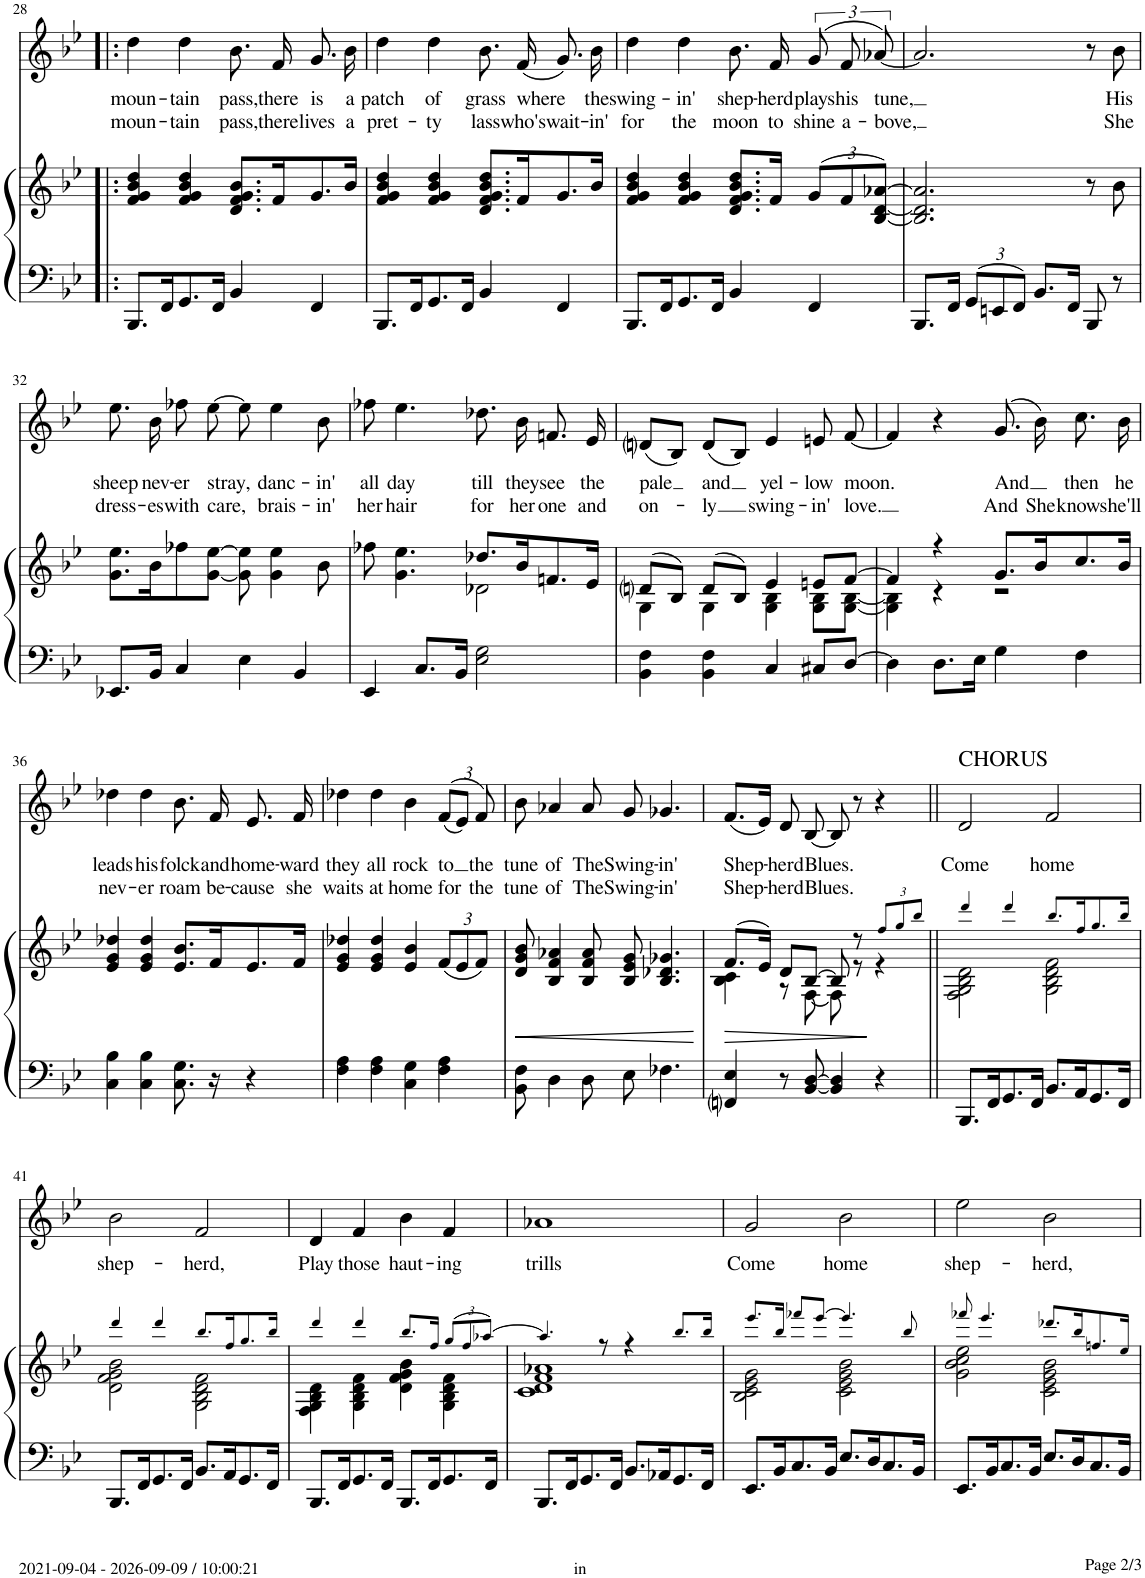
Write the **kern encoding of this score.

**kern	**kern	**dynam	**kern	**text	**text
*part2	*part2	*part2	*part1	*part1	*part1
*staff3	*staff2	*staff2/3	*staff1	*staff1	*staff1
*I"Piano droit	*	*	*I"Traverso	*	*
*I'Pno	*	*	*	*	*
!!LO:PB:g=z
*clefF4	*clefG2	*	*clefG2	*	*
*k[b-e-]	*k[b-e-]	*	*k[b-e-]	*	*
*M2/2	*M2/2	*	*M2/2	*	*
*met(c|)	*met(c|)	*	*met(c|)	*	*
=28!|:	=28!|:	=28!|:	=28!|:	=28!|:	=28!|:
!	!	!	!	!LO:LY:b	!LO:LY:b
8.BBB-/L	4f/ 4g/ 4b-/ 4dd/	.	4dd\	moun-	moun-
16FF/K	.	.	.	.	.
!	!	!	!	!LO:LY:b	!LO:LY:b
8.GG/	4f/ 4g/ 4b-/ 4dd/	.	4dd\	-tain	-tain
16FF/Jk	.	.	.	.	.
!	!	!	!	!LO:LY:b	!LO:LY:b
4BB-/	8.d/ 8.f/ 8.g/ 8.b-/L	.	8.b-\	pass,	pass,
!	!	!	!	!LO:LY:b	!LO:LY:b
.	16f/K	.	16f/	there	there
!	!	!	!	!LO:LY:b	!LO:LY:b
4FF/	8.g/	.	8.g/	is	lives
!	!	!	!	!LO:LY:b	!LO:LY:b
.	16b-/Jk	.	16b-\	a	a
=29	=29	=29	=29	=29	=29
!	!	!	!	!LO:LY:b	!LO:LY:b
8.BBB-/L	4f/ 4g/ 4b-/ 4dd/	.	4dd\	patch	pret-
16FF/K	.	.	.	.	.
!	!	!	!	!LO:LY:b	!LO:LY:b
8.GG/	4f/ 4g/ 4b-/ 4dd/	.	4dd\	of	-ty
16FF/Jk	.	.	.	.	.
!	!	!	!	!LO:LY:b	!LO:LY:b
4BB-/	8.d/ 8.f/ 8.g/ 8.b-/ 8.dd/L	.	8.b-\	grass	lass
!	!	!	!	!LO:LY:b	!LO:LY:b
.	16f/K	.	(16f/	where	who's
!	!	!	!	!	!LO:LY:b
4FF/	8.g/	.	8.g/)	.	wait-
!	!	!	!	!LO:LY:b	!LO:LY:b
.	16b-/Jk	.	16b-\	the	-in'
=30	=30	=30	=30	=30	=30
!	!	!	!	!LO:LY:b	!LO:LY:b
8.BBB-/L	4f/ 4g/ 4b-/ 4dd/	.	4dd\	swing-	for
16FF/K	.	.	.	.	.
!	!	!	!	!LO:LY:b	!LO:LY:b
8.GG/	4f/ 4g/ 4b-/ 4dd/	.	4dd\	-in'	the
16FF/Jk	.	.	.	.	.
!	!	!	!	!LO:LY:b	!LO:LY:b
4BB-/	8.d/ 8.f/ 8.g/ 8.b-/ 8.dd/L	.	8.b-\	shep-	moon
!	!	!	!	!LO:LY:b	!LO:LY:b
.	16f/Jk	.	16f/	-herd	to
*	*Xbrackettup	*	*	*	*
!	!	!	!	!LO:LY:b	!LO:LY:b
4FF/	(>12g/L	.	(>12g/	plays	shine
!	!	!	!	!LO:LY:b	!LO:LY:b
.	12f/	.	12f/	his	a-
!	!	!	!	!LO:LY:b	!LO:LY:b
.	[12B-/ [12d/ [12a-X/J)	.	[12a-X/)	tune,	-bove,
=31	=31	=31	=31	=31	=31
8.BBB-/L	2.B-/] 2.d/] 2.a-/]	.	2.a-/]	.	.
16FF/Jk	.	.	.	.	.
*Xbrackettup	*	*	*	*	*
12GG/L	.	.	.	.	.
12EEn/	.	.	.	.	.
12FF/J	.	.	.	.	.
8.BB-/L	.	.	.	.	.
16FF/Jk	.	.	.	.	.
8BBB-/	8r	.	8r	.	.
!	!	!	!	!LO:LY:b	!LO:LY:b
8r	8b-\	.	8b-\	His	She
!!LO:LB:g=z
=32	=32	=32	=32	=32	=32
!	!	!	!	!LO:LY:b	!LO:LY:b
8.EE-X/L	8.g\ 8.ee-\L	.	8.ee-\	sheep	dress-
!	!	!	!	!LO:LY:b	!LO:LY:b
16BB-/Jk	16b-\K	.	16b-\	nev-	-es
!	!	!	!	!LO:LY:b	!LO:LY:b
4C/	8ff-X\	.	8ff-X\	-er	with
!	!	!	!	!LO:LY:b	!LO:LY:b
.	[8g\ [8ee-\J	.	[8ee-\	stray,	care,
4E-\	8g\] 8ee-\]	.	8ee-\]	.	.
!	!	!	!	!LO:LY:b	!LO:LY:b
.	4g\ 4ee-\	.	4ee-\	danc-	brais-
4BB-/	.	.	.	.	.
!	!	!	!	!LO:LY:b	!LO:LY:b
.	8b-\	.	8b-\	-in'	-in'
=33	=33	=33	=33	=33	=33
*	*^	*	*	*	*
!	!	!	!	!	!LO:LY:b	!LO:LY:b
4EE-/	8ff-X\	2ryy	.	8ff-X\	all	her
!	!	!	!	!	!LO:LY:b	!LO:LY:b
.	4.g\ 4.ee-\	.	.	4.ee-\	day	hair
8.C/L	.	.	.	.	.	.
16BB-/Jk	.	.	.	.	.	.
!	!	!	!	!	!LO:LY:b	!LO:LY:b
2E-\ 2G\	8.dd-X/L	2d-X\	.	8.dd-X\	till	for
!	!	!	!	!	!LO:LY:b	!LO:LY:b
.	16b-/K	.	.	16b-\	they	her
!	!	!	!	!	!LO:LY:b	!LO:LY:b
.	8.fn/	.	.	8.fn/	see	one
!	!	!	!	!	!LO:LY:b	!LO:LY:b
.	16e-/Jk	.	.	16e-/	the	and
=34	=34	=34	=34	=34	=34	=34
!	!	!	!	!	!LO:LY:b	!LO:LY:b
4BB-\ 4F\	(>8dni/L	4G\	.	(8dni/L	pale	on-
.	8B-/J)	.	.	8B-/J)	.	.
!	!	!	!	!	!LO:LY:b	!LO:LY:b
4BB-\ 4F\	(>8d/L	4G\	.	(8d/L	and	-ly
.	8B-/J)	.	.	8B-/J)	.	.
!	!	!	!	!	!LO:LY:b	!LO:LY:b
4C/	4e-/	4G\ 4B-\	.	4e-/	yel-	swing-
!	!	!	!	!	!LO:LY:b	!LO:LY:b
8C#X/L	8en/L	8G\ 8B-\L	.	8en/	-low	-in'
!	!	!	!	!	!LO:LY:b	!LO:LY:b
[8D/J	[8f/J	[8G\ [8B-\J	.	[8f/	moon.	love.
=35	=35	=35	=35	=35	=35	=35
4D\]	4f/]	4G\] 4B-\]	.	4f/]	.	.
8.D\L	4r	4r	.	4r	.	.
16E-\Jk	.	.	.	.	.	.
!	!	!	!	!	!LO:LY:b	!LO:LY:b
4G\	8.g/L	2r	.	(8.g/	And	And
!	!	!	!	!	!	!LO:LY:b
.	16b-/K	.	.	16b-\)	.	She
!	!	!	!	!	!LO:LY:b	!LO:LY:b
4F\	8.cc/	.	.	8.cc\	then	knows
!	!	!	!	!	!LO:LY:b	!LO:LY:b
.	16b-/Jk	.	.	16b-\	he	he'll
*	*v	*v	*	*	*	*
!!LO:LB:g=z
=36	=36	=36	=36	=36	=36
!	!	!	!	!LO:LY:b	!LO:LY:b
4C\ 4B-\	4e-/ 4g/ 4dd-X/	.	4dd-X\	leads	nev-
!	!	!	!	!LO:LY:b	!LO:LY:b
4C\ 4B-\	4e-/ 4g/ 4dd-/	.	4dd-\	his	-er
!	!	!	!	!LO:LY:b	!LO:LY:b
8.C\ 8.G\	8.e-/ 8.b-/L	.	8.b-\	folck	roam
!	!	!	!	!LO:LY:b	!LO:LY:b
16r	16f/K	.	16f/	and	be-
!	!	!	!	!LO:LY:b	!LO:LY:b
4r	8.e-/	.	8.e-/	home-	-cause
!	!	!	!	!LO:LY:b	!LO:LY:b
.	16f/Jk	.	16f/	-ward	she
=37	=37	=37	=37	=37	=37
!	!	!	!	!LO:LY:b	!LO:LY:b
4F\ 4A\	4e-/ 4g/ 4dd-X/	.	4dd-X\	they	waits
!	!	!	!	!LO:LY:b	!LO:LY:b
4F\ 4A\	4e-/ 4g/ 4dd-/	.	4dd-\	all	at
!	!	!	!	!LO:LY:b	!LO:LY:b
4C\ 4G\	4e-/ 4b-/	.	4b-\	rock	home
*	*	*	*Xbrackettup	*	*
!	!	!	!	!LO:LY:b	!LO:LY:b
4F\ 4A\	(<12f/L	.	((>12f/L	to	for
.	12e-/	.	12e-/J)	.	.
!	!	!	!	!LO:LY:b	!LO:LY:b
.	12f/J)	.	12f/)	the	the
=38	=38	=38	=38	=38	=38
!	!	!LO:HP:b	!	!LO:LY:b	!LO:LY:b
8BB-\ 8F\	8d/ 8g/ 8b-/	<	8b-\	tune	tune
!	!	!	!	!LO:LY:b	!LO:LY:b
4D\	4B-/ 4f/ 4a-X/	.	4a-X/	of	of
!	!	!	!	!LO:LY:b	!LO:LY:b
8D\	8B-/ 8f/ 8a-/	.	8a-/	The	The
!	!	!	!	!LO:LY:b	!LO:LY:b
8E-\	8B-/ 8e-/ 8g/	.	8g/	Swing-	Swing-
!	!	!	!	!LO:LY:b	!LO:LY:b
4.F-X\	4.B-/ 4.d-X/ 4.g-X/	.	4.g-X/	-in'	-in'
.	.	[	.	.	.
=39	=39	=39	=39	=39	=39
!	!	!LO:HP:b	!	!LO:LY:b	!LO:LY:b
*	*^	*	*	*	*
4FFni/ 4E-/	(8.f/L	4B-\ 4c\	>	(8.f/L	Shep-	Shep-
.	16e-/Jk)	.	.	16e-/Jk)	.	.
!	!	!	!	!	!LO:LY:b	!LO:LY:b
8r	8d/L	8r	.	8d/	-herd	-herd
!	!	!	!	!	!LO:LY:b	!LO:LY:b
[8BB-/ [8D/	[8B-/J	[8F\	.	[8B-/	Blues.	Blues.
4BB-/] 4D/]	8B-/]	8F\]	.	8B-/]	.	.
.	8r	8r	.	8r	.	.
4r	12ff!/L	4r	]	4r	.	.
.	12gg!/	.	.	.	.	.
.	12bb-!/J	.	.	.	.	.
=40||	=40||	=40||	=40||	=40||	=40||	=40||
!	!	!	!	!LO:TX:a:t=CHORUS	!	!
!	!	!	!	!	!LO:LY:b	!
8.BBB-/L	4ddd!/	2F\ 2G\ 2B-\ 2d\	.	2d/	Come	.
16FF/K	.	.	.	.	.	.
8.GG/	4ddd!/	.	.	.	.	.
16FF/Jk	.	.	.	.	.	.
!	!	!	!	!	!LO:LY:b	!
8.BB-/L	8.bb-!/L	2G\ 2B-\ 2d\ 2f\	.	2f/	home	.
16AA/K	16ff!/K	.	.	.	.	.
8.GG/	8.gg!/	.	.	.	.	.
16FF/Jk	16bb-!/Jk	.	.	.	.	.
!!LO:LB:g=z
=41	=41	=41	=41	=41	=41	=41
!	!	!	!	!	!LO:LY:b	!
8.BBB-/L	4ddd!/	2d\ 2f\ 2g\ 2b-\	.	2b-\	shep-	.
16FF/K	.	.	.	.	.	.
8.GG/	4ddd!/	.	.	.	.	.
16FF/Jk	.	.	.	.	.	.
!	!	!	!	!	!LO:LY:b	!
8.BB-/L	8.bb-!/L	2G\ 2B-\ 2d\ 2f\	.	2f/	-herd,	.
16AA/K	16ff!/K	.	.	.	.	.
8.GG/	8.gg!/	.	.	.	.	.
16FF/Jk	16bb-!/Jk	.	.	.	.	.
=42	=42	=42	=42	=42	=42	=42
!	!	!	!	!	!LO:LY:b	!
8.BBB-/L	4ddd!/	4F\ 4G\ 4B-\ 4d\	.	4d/	Play	.
16FF/K	.	.	.	.	.	.
!	!	!	!	!	!LO:LY:b	!
8.GG/	4ddd!/	4G\ 4B-\ 4d\ 4f\	.	4f/	those	.
16FF/Jk	.	.	.	.	.	.
!	!	!	!	!	!LO:LY:b	!
8.BBB-/L	8.bb-!/L	4d\ 4f\ 4g\ 4b-\	.	4b-\	haut-	.
16FF/K	16ff!/Jk	.	.	.	.	.
!	!	!	!	!	!LO:LY:b	!
8.GG/	(12gg!/L	4G\ 4B-\ 4d\ 4f\	.	4f/	-ing	.
.	12ff!/	.	.	.	.	.
.	[12aa-X!/J)	.	.	.	.	.
16FF/Jk	.	.	.	.	.	.
=43	=43	=43	=43	=43	=43	=43
!	!	!	!	!	!LO:LY:b	!
8.BBB-/L	4.aa-!/]	1c 1d 1f 1a-X	.	1a-X	trills	.
16FF/K	.	.	.	.	.	.
8.GG/	.	.	.	.	.	.
.	8r	.	.	.	.	.
16FF/Jk	.	.	.	.	.	.
8.BB-/L	4r	.	.	.	.	.
16AA-X/K	.	.	.	.	.	.
8.GG/	8.bb-!/L	.	.	.	.	.
16FF/Jk	16bb-!/Jk	.	.	.	.	.
=44	=44	=44	=44	=44	=44	=44
!	!	!	!	!	!LO:LY:b	!
8.EE-/L	8.eee-!/L	2B-\ 2c\ 2e-\ 2g\	.	2g/	Come	.
16BB-/K	16bb-!/Jk	.	.	.	.	.
8.C/	8fff-X!/L	.	.	.	.	.
.	[8eee-!/J	.	.	.	.	.
16BB-/Jk	.	.	.	.	.	.
!	!	!	!	!	!LO:LY:b	!
8.E-/L	4.eee-!/]	2c\ 2e-\ 2g\ 2b-\	.	2b-\	home	.
16D/K	.	.	.	.	.	.
8.C/	.	.	.	.	.	.
.	8bb-!/	.	.	.	.	.
16BB-/Jk	.	.	.	.	.	.
=45	=45	=45	=45	=45	=45	=45
!	!	!	!	!	!LO:LY:b	!
8.EE-/L	8fff-X!/	2g\ 2b-\ 2cc\ 2ee-\	.	2ee-\	shep-	.
.	4.eee-!/	.	.	.	.	.
16BB-/K	.	.	.	.	.	.
8.C/	.	.	.	.	.	.
16BB-/Jk	.	.	.	.	.	.
!	!	!	!	!	!LO:LY:b	!
8.E-/L	8.ddd-X!/L	2c\ 2e-\ 2g\ 2b-\	.	2b-\	-herd,	.
16D/K	16bb-!/K	.	.	.	.	.
8.C/	8.ffn!/	.	.	.	.	.
16BB-/Jk	16ee-!/Jk	.	.	.	.	.
*	*v	*v	*	*	*	*
=	=	=	=	=	=
*-	*-	*-	*-	*-	*-
